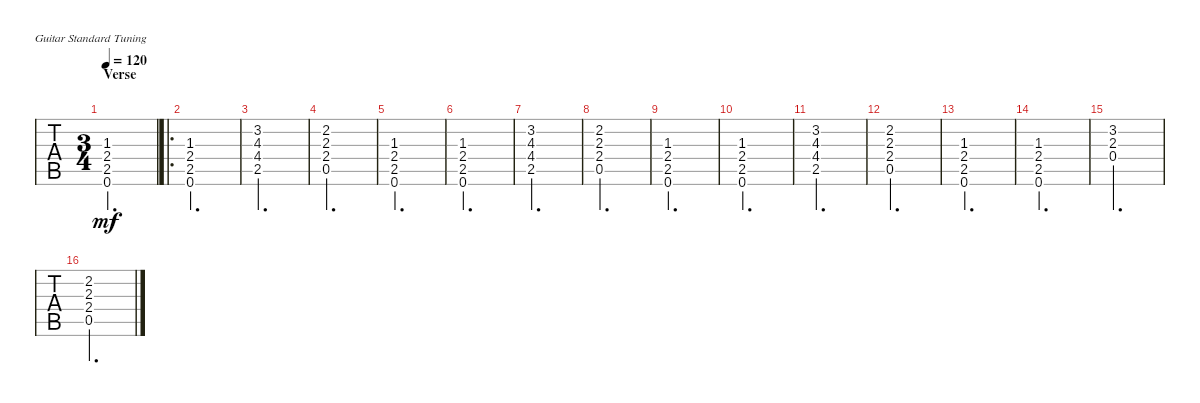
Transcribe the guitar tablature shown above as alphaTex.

\defaultSystemsLayout 4
\bracketExtendMode groupsimilarinstruments
\singleTrackTrackNamePolicy hidden
\multiTrackTrackNamePolicy allsystems
\otherSystemsTrackNameOrientation horizontal
\track ("Backup" "Bacup") {mute instrument acousticguitarsteel}
\staff {tabs}
\tuning (E4 B3 G3 D3 A2 E2)
\ts (3 4)
\section ("" "Verse")
\tempo 120
\clef g2
\ks e
(1.3 2.4 2.5 0.6).2{d lyrics (0 "") lyrics (1 "") lyrics (2 "") lyrics (3 "") lyrics (4 "") dy mf instrument acousticguitarsteel} |
\ro
(1.3 2.4 2.5 0.6).2{d lyrics (0 "") lyrics (1 "") lyrics (2 "") lyrics (3 "") lyrics (4 "")} |
(2.5 4.4 4.3 3.2).2{d lyrics (0 "") lyrics (1 "") lyrics (2 "") lyrics (3 "") lyrics (4 "")} |
(2.2 2.3 2.4 0.5).2{d lyrics (0 "") lyrics (1 "") lyrics (2 "") lyrics (3 "") lyrics (4 "")} |
(0.6 2.5 2.4 1.3).2{d lyrics (0 "") lyrics (1 "") lyrics (2 "") lyrics (3 "") lyrics (4 "")} |
(1.3 2.4 2.5 0.6).2{d lyrics (0 "") lyrics (1 "") lyrics (2 "") lyrics (3 "") lyrics (4 "")} |
(2.5 4.4 4.3 3.2).2{d lyrics (0 "") lyrics (1 "") lyrics (2 "") lyrics (3 "") lyrics (4 "")} |
(2.2 2.3 2.4 0.5).2{d lyrics (0 "") lyrics (1 "") lyrics (2 "") lyrics (3 "") lyrics (4 "")} |
(0.6 2.5 2.4 1.3).2{d lyrics (0 "") lyrics (1 "") lyrics (2 "") lyrics (3 "") lyrics (4 "")} |
(1.3 2.4 2.5 0.6).2{d} |
(2.5 4.4 4.3 3.2).2{d} |
(2.2 2.3 2.4 0.5).2{d} |
(0.6 2.5 2.4 1.3).2{d lyrics (0 "") lyrics (1 "") lyrics (2 "") lyrics (3 "") lyrics (4 "")} |
(0.6 2.5 2.4 1.3).2{d} |
(3.2 2.3 0.4).2{d} |
(2.2 2.3 2.4 0.5).2{d}
